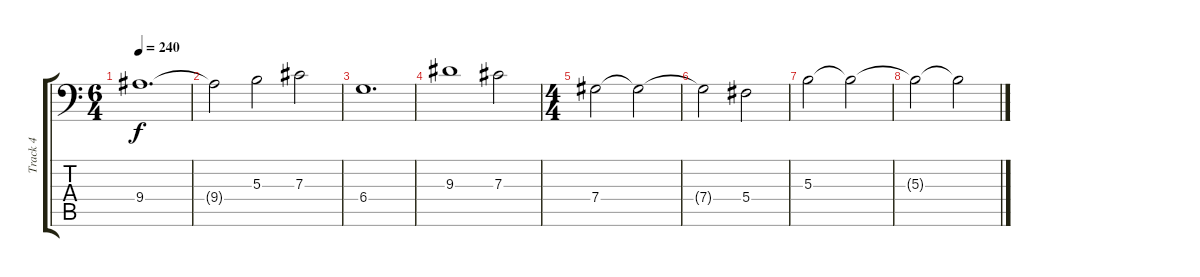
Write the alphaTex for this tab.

\track ("Track 4" "Track 4") {instrument electricbassfinger}
\staff {score tabs}
\tuning (Eb3 Bb2 Gb2 Db2 Ab1 Db1) {hide}
\ts (6 4)
\tempo 240
\clef f4
\ks c
9.4.1{d dy f} |
9.4{t}.2 5.3.2 7.3.2 |
6.4.1{d} |
9.3.1 7.3.2 |
\ts (4 4)
7.4.2 7.4{t}.2 |
7.4{t}.2 5.4.2 |
5.3.2 5.3{t}.2 |
5.3{t}.2 5.3{t}.2
